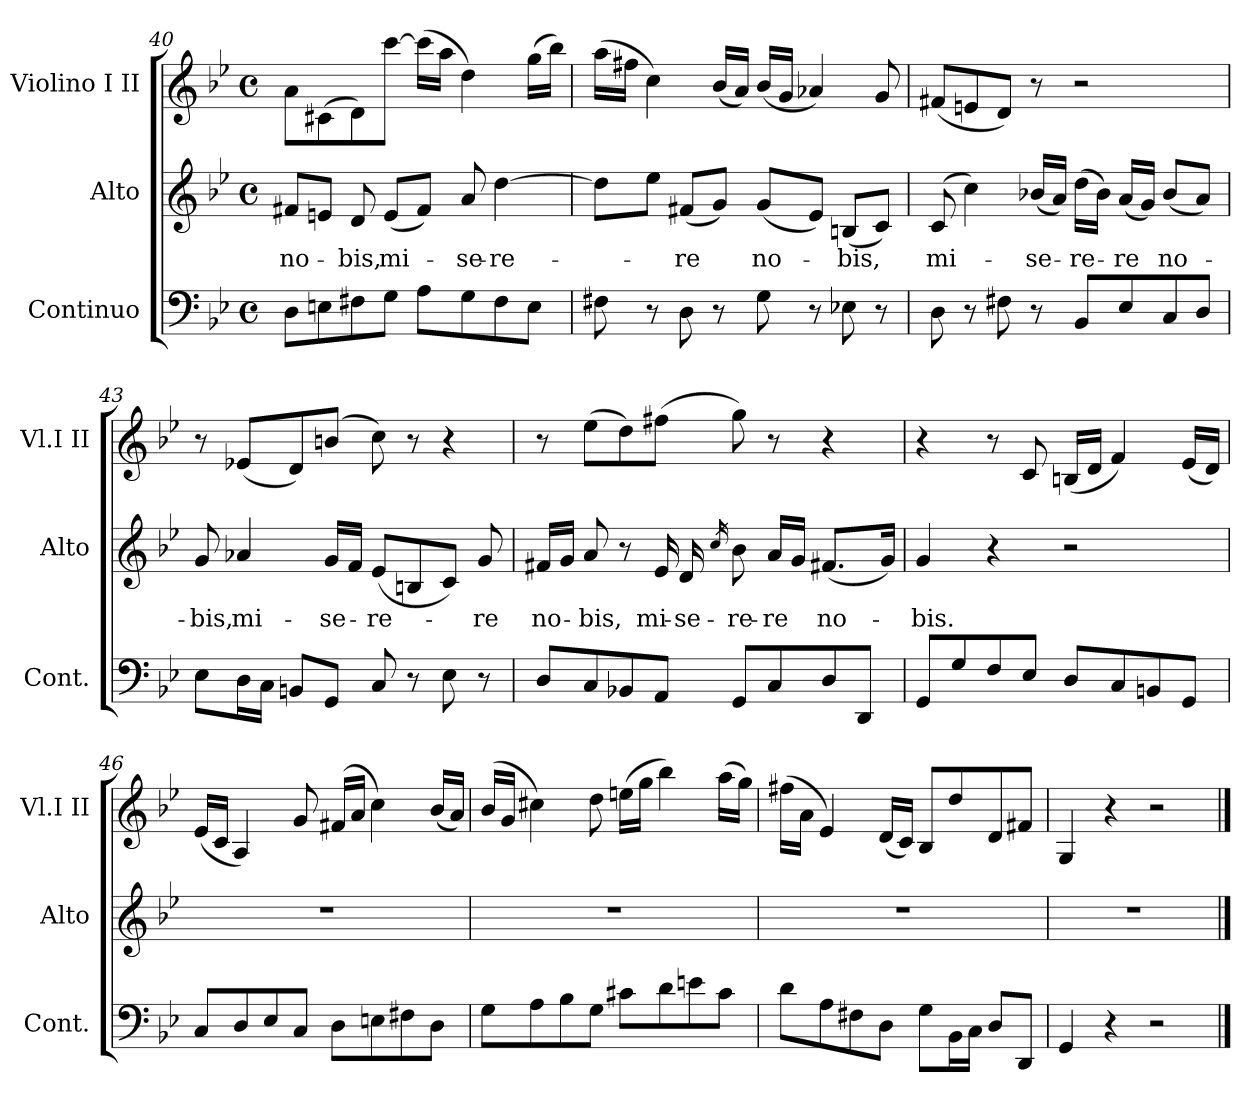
**kern	**kern	**text	**kern
*part3	*part2	*part2	*part1
*staff3	*staff2	*staff2	*staff1
*I"Continuo	*I"Alto	*	*I"Violino I II
*I'Cont.	*I'Alto	*	*I'Vl.I II
*clefF4	*clefG2	*	*clefG2
*k[b-e-]	*k[b-e-]	*	*k[b-e-]
*B-:	*B-:	*	*B-:
*M4/4	*M4/4	*	*M4/4
*met(c)	*met(c)	*	*met(c)
=40	=40	=40	=40
!	!	!LO:LY:b	!
8D\L	8f#X/L	no-	8a\L
8En\	8en/J	.	(>8c#X\
!	!	!LO:LY:b	!
8F#X\	8d/	-bis,	8d\)
!	!	!LO:LY:b	!
8G\J	(<8e/L	mi-	[8ccc\J
8A\L	8f#/J)	.	(>16ccc\LL]
.	.	.	16aa\JJ
!	!	!LO:LY:b	!
8G\	8a/	-se-	4dd\)
!	!	!LO:LY:b	!
8F#\	[4dd\	-re-	.
8E\J	.	.	(>16gg\LL
.	.	.	16bb-\JJ)
=41	=41	=41	=41
8F#X\	8dd\L]	.	(>16aa\LL
.	.	.	16ff#X\JJ
8r	8ee-\J	.	4cc\)
!	!	!LO:LY:b	!
8D\	(<8f#X/L	-re	.
8r	8g/J)	.	(<16b-/LL
.	.	.	16a/JJ)
!	!	!LO:LY:b	!
8G\	(<8g/L	no-	(<16b-/LL
.	.	.	16g/JJ
8r	8e-/J)	.	4a-X/)
!	!	!LO:LY:b	!
8E-X\	(<8Bn/L	-bis,	.
8r	8c/J)	.	8g/
!!LO:LB:g=z
=42	=42	=42	=42
!	!	!LO:LY:b	!
8D\	(>8c/	mi-	(<8f#X/L
8r	4cc\)	.	8en/
8F#X\	.	.	8d/J)
!	!	!LO:LY:b	!
8r	(<16b-X/LL	-se-	8r
.	16a/JJ)	.	.
!	!	!LO:LY:b	!
8BB-/L	(>16dd\LL	-re-	2r
.	16b-\JJ)	.	.
!	!	!LO:LY:b	!
8E-/	(<16a/LL	-re	.
.	16g/JJ)	.	.
!	!	!LO:LY:b	!
8C/	(<8b-/L	no-	.
8D/J	8a/J)	.	.
=43	=43	=43	=43
!	!	!LO:LY:b	!
8E-\L	8g/	-bis,	8r
!	!	!LO:LY:b	!
16D\L	4a-X/	mi-	(<8e-X/L
16C\JJ	.	.	.
8BBn/L	.	.	8d/)
!	!	!LO:LY:b	!
8GG/J	16g/LL	-se-	(>8bn/J
.	16f/JJ	.	.
!	!	!LO:LY:b	!
8C/	(<8e-/L	-re-	8cc\)
8r	8Bn/	.	8r
8E-\	8c/J)	.	4r
!	!	!LO:LY:b	!
8r	8g/	-re	.
=44	=44	=44	=44
!	!	!LO:LY:b	!
8D/L	16f#X/LL	no-	8r
.	16g/JJ	.	.
!	!	!LO:LY:b	!
8C/	8a/	-bis,	(>8ee-\L
8BB-X/	8r	.	8dd\)
!	!	!LO:LY:b	!
8AA/J	16e-/	mi-	(>8ff#X\J
!	!	!LO:LY:b	!
.	16d/	-se-	.
.	16qcc/	.	.
!	!	!LO:LY:b	!
8GG/L	8b-\	-re-	8gg\)
!	!	!LO:LY:b	!
8C/	16a/LL	-re	8r
.	16g/JJ	.	.
!	!	!LO:LY:b	!
8D/	(<8.f#X/L	no-	4r
8DD/J	.	.	.
.	16g/Jk)	.	.
=45	=45	=45	=45
!	!	!LO:LY:b	!
8GG/L	4g/	-bis.	4r
8G/	.	.	.
8F/	4r	.	8r
8E-/J	.	.	8c/
8D/L	2r	.	(<16Bn/LL
.	.	.	16d/JJ
8C/	.	.	4f/)
8BBn/	.	.	.
8GG/J	.	.	(<16e-/LL
.	.	.	16d/JJ)
!!LO:LB:g=z
=46	=46	=46	=46
8C/L	1r	.	(<16e-/LL
.	.	.	16c/JJ
8D/	.	.	4A/)
8E-/	.	.	.
8C/J	.	.	8g/
8D\L	.	.	(>16f#X/LL
.	.	.	16a/JJ
8En\	.	.	4cc\)
8F#X\	.	.	.
8D\J	.	.	(<16b-/LL
.	.	.	16a/JJ)
=47	=47	=47	=47
8G\L	1r	.	(>16b-/LL
.	.	.	16g/JJ
8A\	.	.	4cc#X\)
8B-\	.	.	.
8G\J	.	.	8dd\
8c#X\L	.	.	(>16een\LL
.	.	.	16gg\JJ
8d\	.	.	4bb-\)
8en\	.	.	.
8c#\J	.	.	(>16aa\LL
.	.	.	16gg\JJ)
=48	=48	=48	=48
8d\L	1r	.	(>16ff#X\LL
.	.	.	16a\JJ
8A\	.	.	4e-/)
8F#X\	.	.	.
8D\J	.	.	(<16d/LL
.	.	.	16c/JJ)
8G\L	.	.	8B-/L
16BB-\L	.	.	8dd/
16C\JJ	.	.	.
8D/L	.	.	8d/
8DD/J	.	.	8f#X/J
=49	=49	=49	=49
4GG/	1r	.	4G/
4r	.	.	4r
2r	.	.	2r
==	==	==	==
*-	*-	*-	*-
